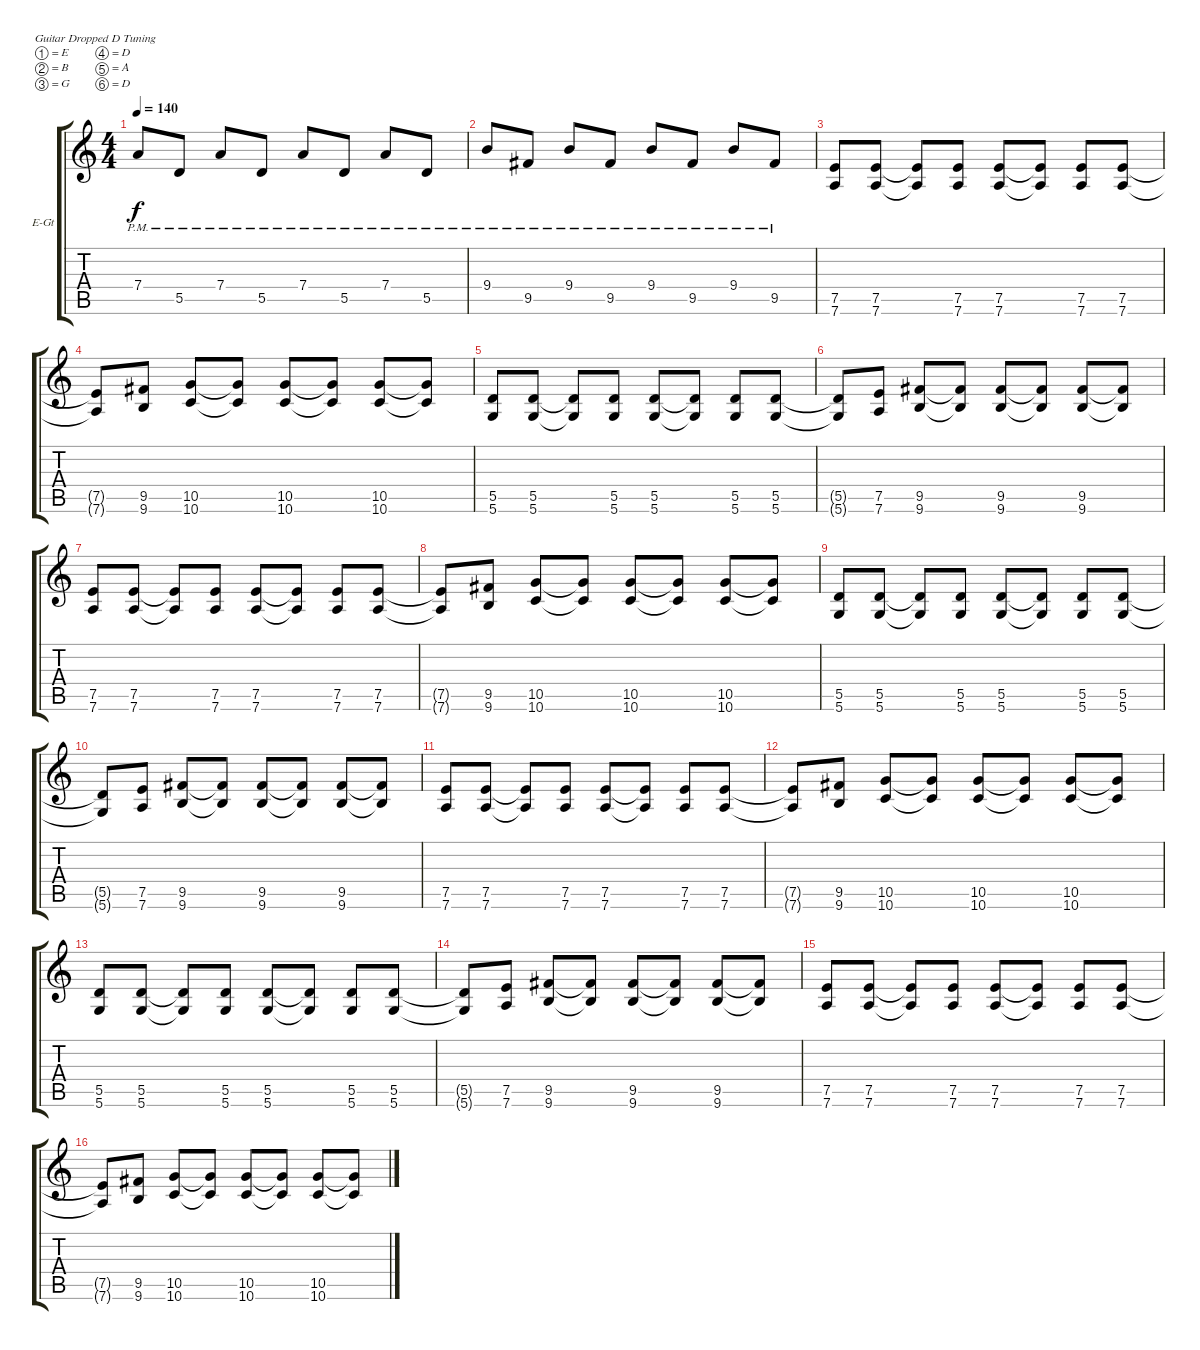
\defaultSystemsLayout 4
\bracketExtendMode groupsimilarinstruments
\firstSystemTrackNameOrientation horizontal
\otherSystemsTrackNameOrientation horizontal
\track ("Electric Guitar" "E-Gt") {instrument overdrivenguitar}
\staff {score tabs}
\tuning (E4 B3 G3 D3 A2 D2)
\ts (4 4)
\tempo 140
\clef g2
\ks c
7.4{pm}.8{dy f} 5.5{pm}.8 7.4{pm}.8 5.5{pm}.8 7.4{pm}.8 5.5{pm}.8 7.4{pm}.8 5.5{pm}.8 |
9.4{pm}.8 9.5{pm}.8 9.4{pm}.8 9.5{pm}.8 9.4{pm}.8 9.5{pm}.8 9.4{pm}.8 9.5{pm}.8 |
(7.6 7.5).8 (7.6 7.5).8 (7.6{t} 7.5{t}).8 (7.6 7.5).8 (7.6 7.5).8 (7.6{t} 7.5{t}).8 (7.6 7.5).8 (7.5 7.6).8 |
(7.6{t} 7.5{t}).8 (9.6 9.5).8 (10.6 10.5).8 (10.6{t} 10.5{t}).8 (10.6 10.5).8 (10.6{t} 10.5{t}).8 (10.6 10.5).8 (10.6{t} 10.5{t}).8 |
(5.6 5.5).8 (5.6 5.5).8 (5.6{t} 5.5{t}).8 (5.6 5.5).8 (5.6 5.5).8 (5.6{t} 5.5{t}).8 (5.6 5.5).8 (5.6 5.5).8 |
(5.5{t} 5.6{t}).8 (7.6 7.5).8 (9.6 9.5).8 (9.5{t} 9.6{t}).8 (9.6 9.5).8 (9.6{t} 9.5{t}).8 (9.6 9.5).8 (9.6{t} 9.5{t}).8 |
(7.6 7.5).8 (7.6 7.5).8 (7.6{t} 7.5{t}).8 (7.6 7.5).8 (7.6 7.5).8 (7.6{t} 7.5{t}).8 (7.6 7.5).8 (7.5 7.6).8 |
(7.6{t} 7.5{t}).8 (9.6 9.5).8 (10.6 10.5).8 (10.6{t} 10.5{t}).8 (10.6 10.5).8 (10.6{t} 10.5{t}).8 (10.6 10.5).8 (10.6{t} 10.5{t}).8 |
(5.6 5.5).8 (5.6 5.5).8 (5.6{t} 5.5{t}).8 (5.6 5.5).8 (5.6 5.5).8 (5.6{t} 5.5{t}).8 (5.6 5.5).8 (5.6 5.5).8 |
(5.5{t} 5.6{t}).8 (7.6 7.5).8 (9.6 9.5).8 (9.5{t} 9.6{t}).8 (9.6 9.5).8 (9.6{t} 9.5{t}).8 (9.6 9.5).8 (9.6{t} 9.5{t}).8 |
(7.6 7.5).8 (7.6 7.5).8 (7.6{t} 7.5{t}).8 (7.6 7.5).8 (7.6 7.5).8 (7.6{t} 7.5{t}).8 (7.6 7.5).8 (7.5 7.6).8 |
(7.6{t} 7.5{t}).8 (9.6 9.5).8 (10.6 10.5).8 (10.6{t} 10.5{t}).8 (10.6 10.5).8 (10.6{t} 10.5{t}).8 (10.6 10.5).8 (10.6{t} 10.5{t}).8 |
(5.6 5.5).8 (5.6 5.5).8 (5.6{t} 5.5{t}).8 (5.6 5.5).8 (5.6 5.5).8 (5.6{t} 5.5{t}).8 (5.6 5.5).8 (5.6 5.5).8 |
(5.5{t} 5.6{t}).8 (7.6 7.5).8 (9.6 9.5).8 (9.5{t} 9.6{t}).8 (9.6 9.5).8 (9.6{t} 9.5{t}).8 (9.6 9.5).8 (9.6{t} 9.5{t}).8 |
(7.6 7.5).8 (7.6 7.5).8 (7.6{t} 7.5{t}).8 (7.6 7.5).8 (7.6 7.5).8 (7.6{t} 7.5{t}).8 (7.6 7.5).8 (7.5 7.6).8 |
(7.6{t} 7.5{t}).8 (9.6 9.5).8 (10.6 10.5).8 (10.6{t} 10.5{t}).8 (10.6 10.5).8 (10.6{t} 10.5{t}).8 (10.6 10.5).8 (10.6{t} 10.5{t}).8
